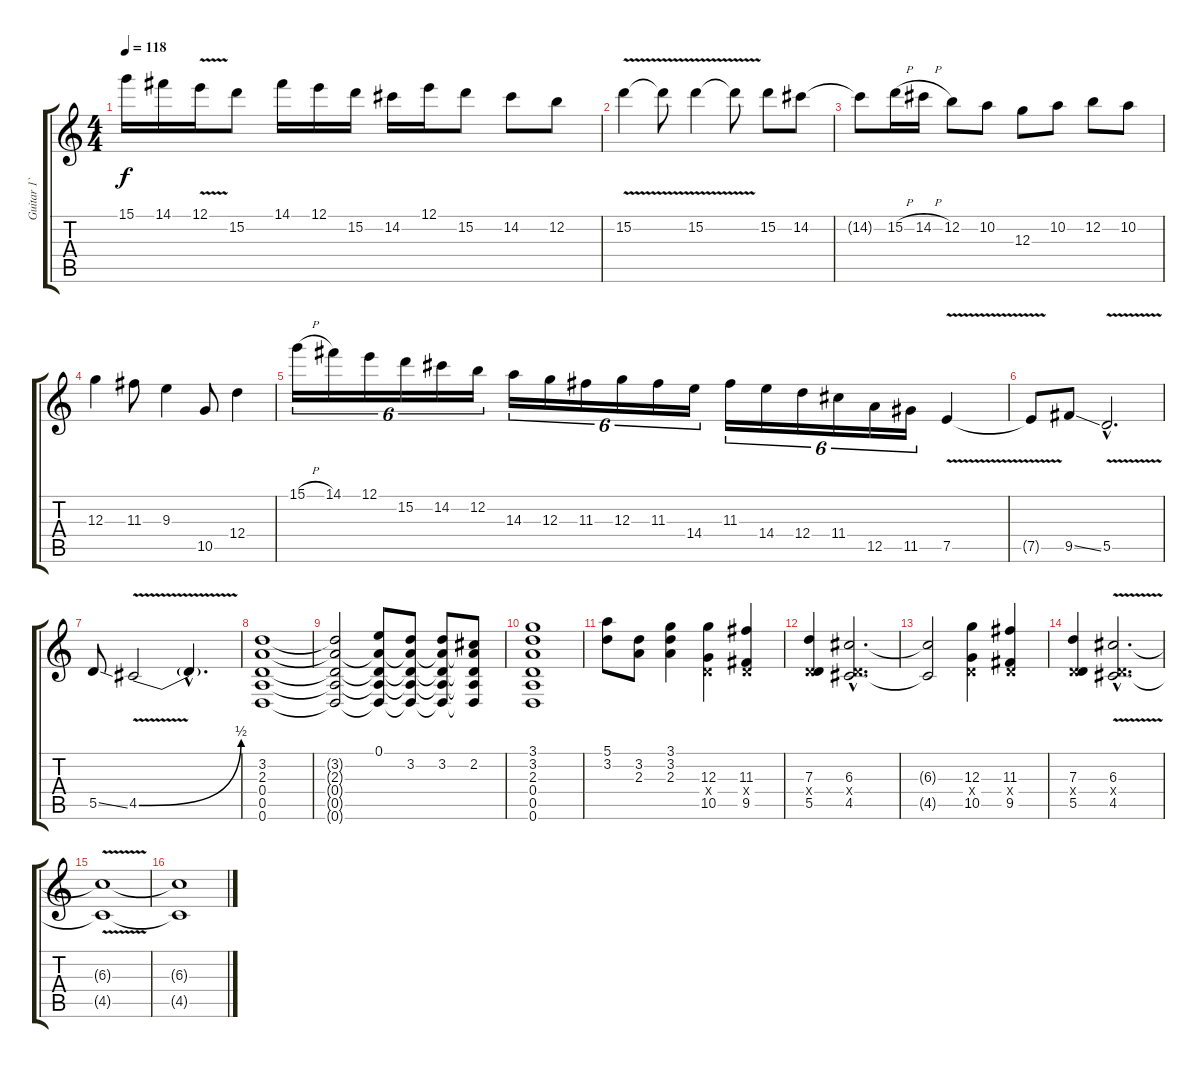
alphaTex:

\track ("Guitar 1`" "Guitar 1`") {instrument distortionguitar}
\staff {score tabs}
\tuning (E4 B3 G3 D3 A2 D2) {hide}
\ts (4 4)
\tempo 118
\clef g2
\ks c
15.1.16{dy f} 14.1.16 12.1{v}.16 15.2.8 14.1.16 12.1.16 15.2.16 14.2.16 12.1.16 15.2.8 14.2.8 12.2.8 |
15.2{v}.4 15.2{t}.8 15.2{v}.4 15.2{t}.8 15.2.8 14.2.8 |
14.2{t}.8 15.2{h}.16 14.2{h}.16 12.2.8 10.2.8 12.3.8 10.2.8 12.2.8 10.2.8 |
12.3.4 11.3.8 9.3.4 10.5.8 12.4.4 |
15.1{h}.16{tu (6 4)} 14.1.16{tu (6 4)} 12.1.16{tu (6 4)} 15.2.16{tu (6 4)} 14.2.16{tu (6 4)} 12.2.16{tu (6 4)} 14.3.16{tu (6 4)} 12.3.16{tu (6 4)} 11.3.16{tu (6 4)} 12.3.16{tu (6 4)} 11.3.16{tu (6 4)} 14.4.16{tu (6 4)} 11.3.16{tu (6 4)} 14.4.16{tu (6 4)} 12.4.16{tu (6 4)} 11.4.16{tu (6 4)} 12.5.16{tu (6 4)} 11.5.16{tu (6 4)} 7.5{v}.4 |
7.5{t}.8 9.5{ss}.8 5.5{v hac}.2{d} |
5.5{ss}.8 4.5{be (bend 0 0 60 2) v}.2 4.5{hac t}.4{d} |
(3.2 2.3 0.4 0.5 0.6).1 |
(3.2{t} 2.3{t} 0.4{t} 0.5{t} 0.6{t}).2 (0.1 2.3{t} 0.4{t} 0.5{t} 0.6{t}).8 (3.2 2.3{t} 0.4{t} 0.5{t} 0.6{t}).8 (3.2 2.3{t} 0.4{t} 0.5{t} 0.6{t}).8 (2.2 2.3{t} 0.4{t} 0.5{t} 0.6{t}).8 |
(3.1 3.2 2.3 0.4 0.5 0.6).1 |
(5.1 3.2).8 (3.2 2.3).8 (3.1 3.2 2.3).4 (12.3 0.4{x} 10.5).4 (11.3 0.4{x} 9.5).4 |
(7.3 0.4{x} 5.5).4 (6.3{hac} 0.4{hac x} 4.5{hac}).2{d} |
(6.3{t} 4.5{t}).2 (12.3 0.4{x} 10.5).4 (11.3 0.4{x} 9.5).4 |
(7.3 0.4{x} 5.5).4 (6.3{v hac} 0.4{hac x} 4.5{v hac}).2{d} |
(6.3{t} 4.5{t}).1{volume 0} |
(6.3{t} 4.5{t}).1
